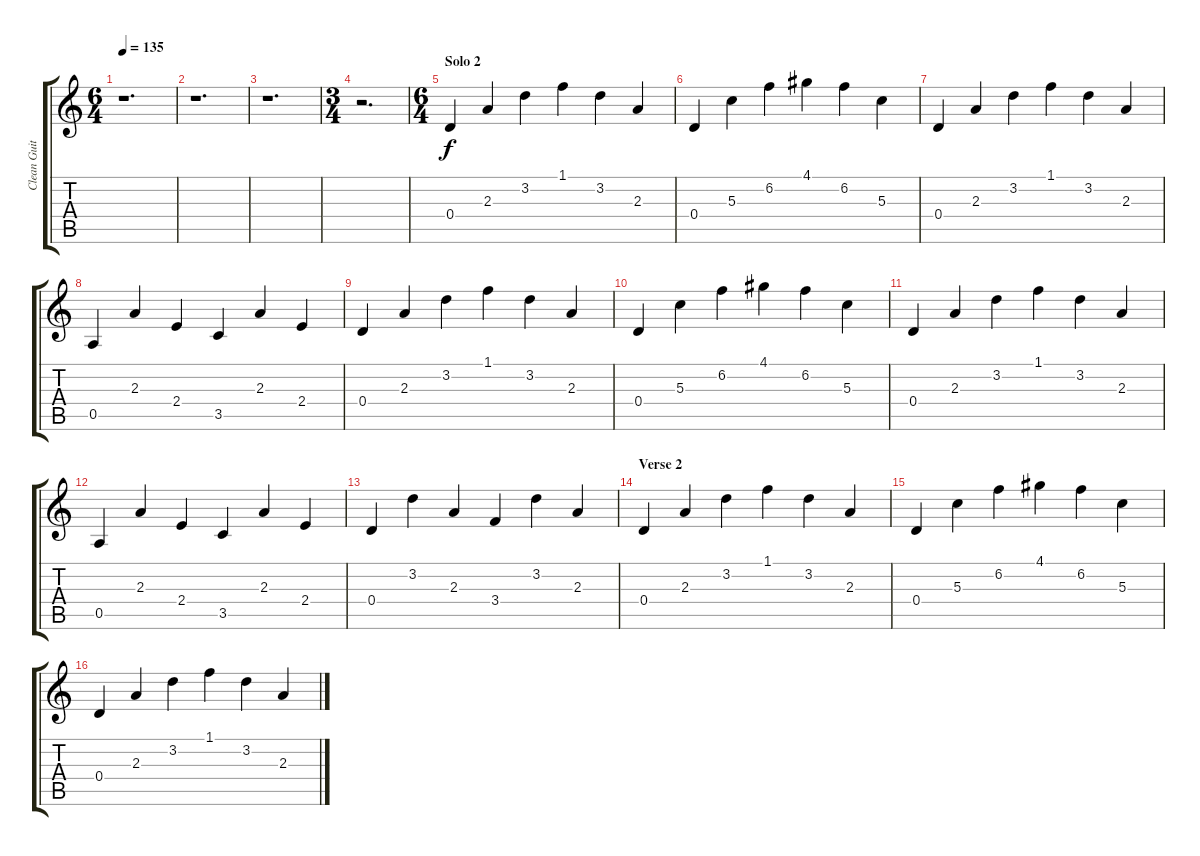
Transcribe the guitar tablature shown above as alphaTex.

\track ("Clean Guitar/Solos" "Clean Guit") {instrument electricguitarclean}
\staff {score tabs}
\tuning (E4 B3 G3 D3 A2 E2) {hide}
\ts (6 4)
\tempo 135
\clef g2
\ks c
r.1{d dy f} |
r.1{d} |
r.1{d} |
\ts (3 4)
r.2{d} |
\ts (6 4)
\section ("" "Solo 2")
0.4.4 2.3.4 3.2.4 1.1.4 3.2.4 2.3.4 |
0.4.4 5.3.4 6.2.4 4.1.4 6.2.4 5.3.4 |
0.4.4 2.3.4 3.2.4 1.1.4 3.2.4 2.3.4 |
0.5.4 2.3.4 2.4.4 3.5.4 2.3.4 2.4.4 |
0.4.4 2.3.4 3.2.4 1.1.4 3.2.4 2.3.4 |
0.4.4 5.3.4 6.2.4 4.1.4 6.2.4 5.3.4 |
0.4.4 2.3.4 3.2.4 1.1.4 3.2.4 2.3.4 |
0.5.4 2.3.4 2.4.4 3.5.4 2.3.4 2.4.4 |
0.4.4 3.2.4 2.3.4 3.4.4 3.2.4 2.3.4 |
\section ("" "Verse 2")
0.4.4 2.3.4 3.2.4 1.1.4 3.2.4 2.3.4 |
0.4.4 5.3.4 6.2.4 4.1.4 6.2.4 5.3.4 |
0.4.4 2.3.4 3.2.4 1.1.4 3.2.4 2.3.4
